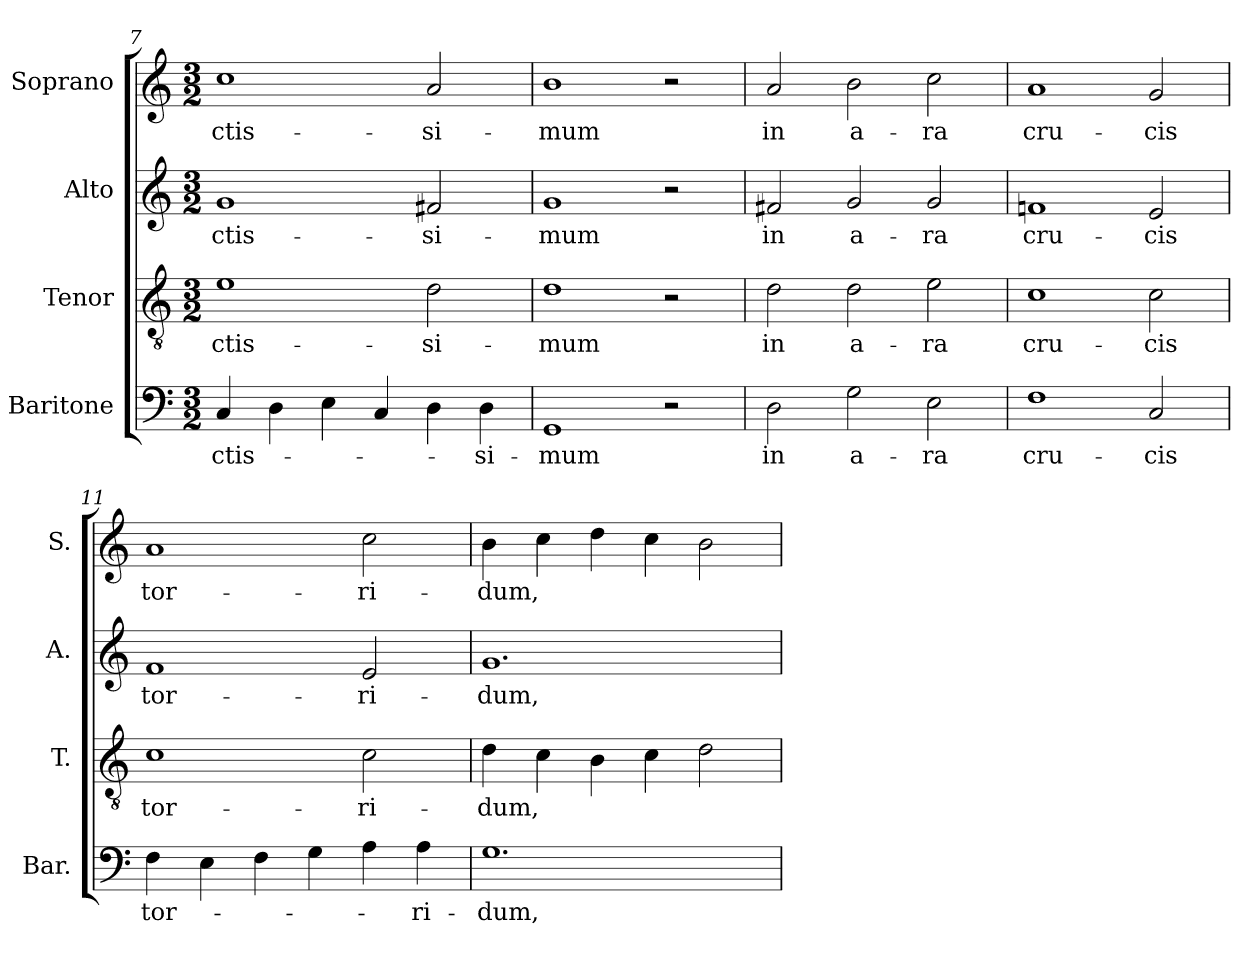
**kern	**text	**kern	**text	**kern	**text	**kern	**text
*part4	*part4	*part3	*part3	*part2	*part2	*part1	*part1
*staff4	*staff4	*staff3	*staff3	*staff2	*staff2	*staff1	*staff1
*I"Baritone	*	*I"Tenor	*	*I"Alto	*	*I"Soprano	*
*I'Bar.	*	*I'T.	*	*I'A.	*	*I'S.	*
*clefF4	*	*clefGv2	*	*clefG2	*	*clefG2	*
*	*	*ITrd7c12	*	*	*	*	*
*k[]	*	*k[]	*	*k[]	*	*k[]	*
*C:	*	*C:	*	*C:	*	*C:	*
*M3/2	*	*M3/2	*	*M3/2	*	*M3/2	*
=7	=7	=7	=7	=7	=7	=7	=7
!	!LO:LY:b:color=#000000	!	!	!	!	!	!
!	!	!	!LO:LY:b:color=#000000	!	!	!	!
!	!	!	!	!	!LO:LY:b:color=#000000	!	!
!	!	!	!	!	!	!	!LO:LY:b:color=#000000
4Ci/	-ctis-	1Ei	-ctis-	1gi	-ctis-	1cci	-ctis-
4Di\	.	.	.	.	.	.	.
4Ei\	.	.	.	.	.	.	.
4Ci/	.	.	.	.	.	.	.
!	!	!	!LO:LY:b:color=#000000	!	!	!	!
!	!	!	!	!	!LO:LY:b:color=#000000	!	!
!	!	!	!	!	!	!	!LO:LY:b:color=#000000
4Di\	.	2Di\	-si-	2f#Xi/	-si-	2ai/	-si-
!	!LO:LY:b:color=#000000	!	!	!	!	!	!
4Di\	-si-	.	.	.	.	.	.
=8	=8	=8	=8	=8	=8	=8	=8
!	!LO:LY:b:color=#000000	!	!	!	!	!	!
!	!	!	!LO:LY:b:color=#000000	!	!	!	!
!	!	!	!	!	!LO:LY:b:color=#000000	!	!
!	!	!	!	!	!	!	!LO:LY:b:color=#000000
1GGi	-mum	1Di	-mum	1gi	-mum	1bi	-mum
2r	.	2r	.	2r	.	2r	.
=9	=9	=9	=9	=9	=9	=9	=9
!	!LO:LY:b:color=#000000	!	!	!	!	!	!
!	!	!	!LO:LY:b:color=#000000	!	!	!	!
!	!	!	!	!	!LO:LY:b:color=#000000	!	!
!	!	!	!	!	!	!	!LO:LY:b:color=#000000
2Di\	in	2Di\	in	2f#Xi/	in	2ai/	in
!	!LO:LY:b:color=#000000	!	!	!	!	!	!
!	!	!	!LO:LY:b:color=#000000	!	!	!	!
!	!	!	!	!	!LO:LY:b:color=#000000	!	!
!	!	!	!	!	!	!	!LO:LY:b:color=#000000
2Gi\	a-	2Di\	a-	2gi/	a-	2bi\	a-
!	!LO:LY:b:color=#000000	!	!	!	!	!	!
!	!	!	!LO:LY:b:color=#000000	!	!	!	!
!	!	!	!	!	!LO:LY:b:color=#000000	!	!
!	!	!	!	!	!	!	!LO:LY:b:color=#000000
2Ei\	-ra	2Ei\	-ra	2gi/	-ra	2cci\	-ra
=10	=10	=10	=10	=10	=10	=10	=10
!	!LO:LY:b:color=#000000	!	!	!	!	!	!
!	!	!	!LO:LY:b:color=#000000	!	!	!	!
!	!	!	!	!	!LO:LY:b:color=#000000	!	!
!	!	!	!	!	!	!	!LO:LY:b:color=#000000
1Fi	cru-	1Ci	cru-	1fni	cru-	1ai	cru-
!	!LO:LY:b:color=#000000	!	!	!	!	!	!
!	!	!	!LO:LY:b:color=#000000	!	!	!	!
!	!	!	!	!	!LO:LY:b:color=#000000	!	!
!	!	!	!	!	!	!	!LO:LY:b:color=#000000
2Ci/	-cis	2Ci\	-cis	2ei/	-cis	2gi/	-cis
=11	=11	=11	=11	=11	=11	=11	=11
!	!LO:LY:b:color=#000000	!	!	!	!	!	!
!	!	!	!LO:LY:b:color=#000000	!	!	!	!
!	!	!	!	!	!LO:LY:b:color=#000000	!	!
!	!	!	!	!	!	!	!LO:LY:b:color=#000000
4Fi\	tor-	1Ci	tor-	1fi	tor-	1ai	tor-
4Ei\	.	.	.	.	.	.	.
4Fi\	.	.	.	.	.	.	.
4Gi\	.	.	.	.	.	.	.
!	!	!	!LO:LY:b:color=#000000	!	!	!	!
!	!	!	!	!	!LO:LY:b:color=#000000	!	!
!	!	!	!	!	!	!	!LO:LY:b:color=#000000
4Ai\	.	2Ci\	-ri-	2ei/	-ri-	2cci\	-ri-
!	!LO:LY:b:color=#000000	!	!	!	!	!	!
4Ai\	-ri-	.	.	.	.	.	.
!!LO:LB:g=z
=12	=12	=12	=12	=12	=12	=12	=12
!	!LO:LY:b:color=#000000	!	!	!	!	!	!
!	!	!	!LO:LY:b:color=#000000	!	!	!	!
!	!	!	!	!	!LO:LY:b:color=#000000	!	!
!	!	!	!	!	!	!	!LO:LY:b:color=#000000
1.Gi	-dum,	4Di\	-dum,	1.gi	-dum,	4bi\	-dum,
.	.	4Ci\	.	.	.	4cci\	.
.	.	4BBi\	.	.	.	4ddi\	.
.	.	4Ci\	.	.	.	4cci\	.
.	.	2Di\	.	.	.	2bi\	.
=	=	=	=	=	=	=	=
*-	*-	*-	*-	*-	*-	*-	*-
